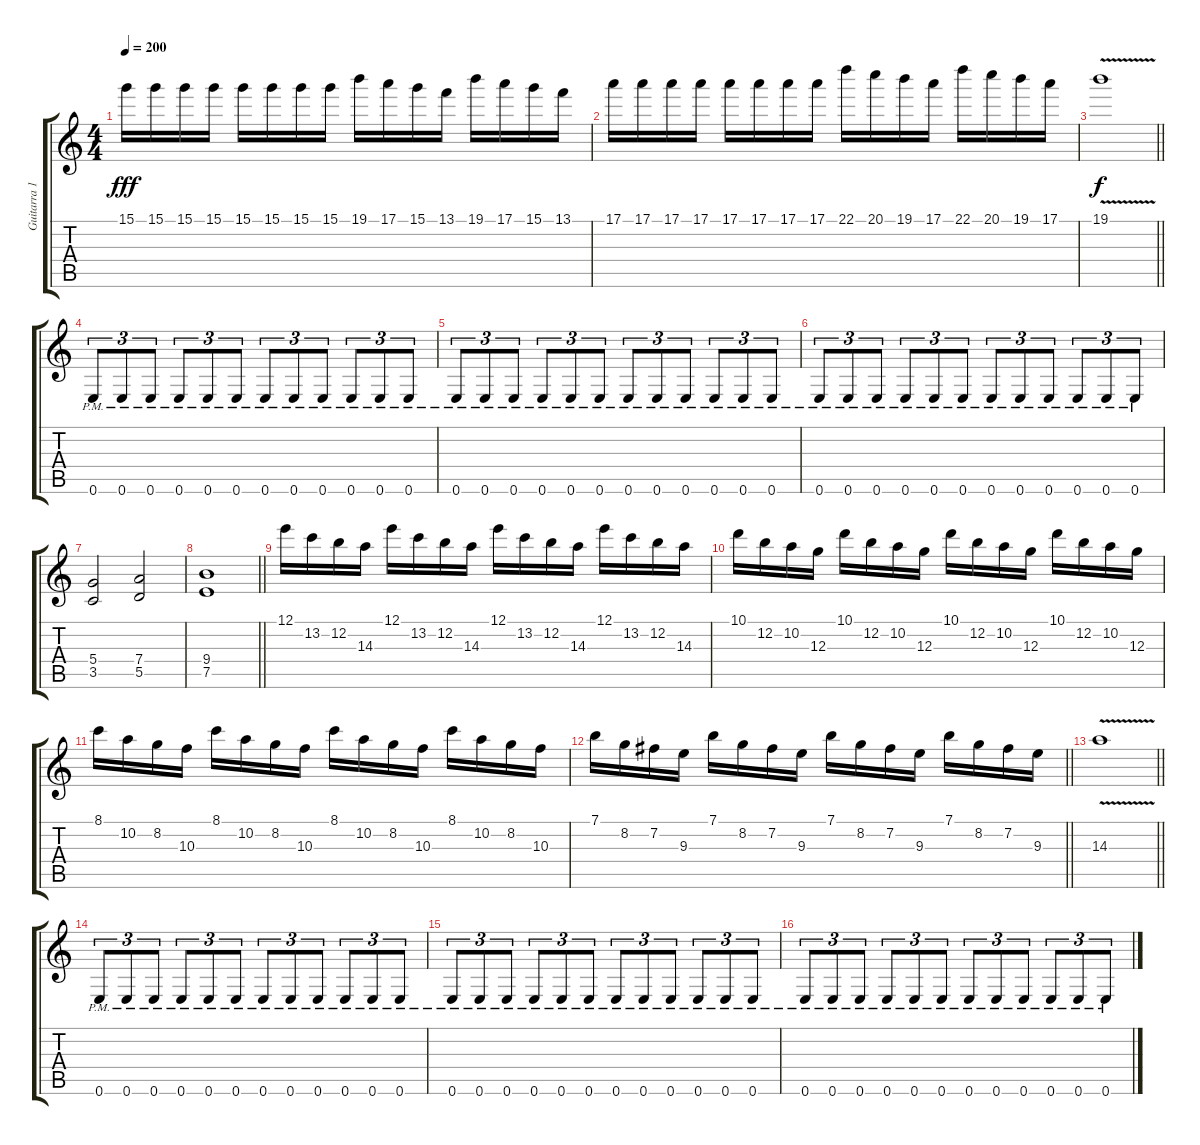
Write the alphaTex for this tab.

\track ("Guitarra 1" "Guitarra 1") {instrument overdrivenguitar}
\staff {score tabs}
\tuning (E4 B3 G3 D3 A2 E2) {hide}
\ts (4 4)
\tempo 200
\clef g2
\ks c
15.1.16{dy fff} 15.1.16 15.1.16 15.1.16 15.1.16 15.1.16 15.1.16 15.1.16 19.1.16 17.1.16 15.1.16 13.1.16 19.1.16 17.1.16 15.1.16 13.1.16 |
17.1.16 17.1.16 17.1.16 17.1.16 17.1.16 17.1.16 17.1.16 17.1.16 22.1.16 20.1.16 19.1.16 17.1.16 22.1.16 20.1.16 19.1.16 17.1.16 |
\barLineRight lightlight
19.1{v}.1{dy f} |
0.6{pm}.8{tu (3 2)} 0.6{pm}.8{tu (3 2) volume 8} 0.6{pm}.8{tu (3 2)} 0.6{pm}.8{tu (3 2)} 0.6{pm}.8{tu (3 2)} 0.6{pm}.8{tu (3 2)} 0.6{pm}.8{tu (3 2)} 0.6{pm}.8{tu (3 2)} 0.6{pm}.8{tu (3 2)} 0.6{pm}.8{tu (3 2)} 0.6{pm}.8{tu (3 2)} 0.6{pm}.8{tu (3 2)} |
0.6{pm}.8{tu (3 2)} 0.6{pm}.8{tu (3 2)} 0.6{pm}.8{tu (3 2)} 0.6{pm}.8{tu (3 2)} 0.6{pm}.8{tu (3 2)} 0.6{pm}.8{tu (3 2)} 0.6{pm}.8{tu (3 2)} 0.6{pm}.8{tu (3 2)} 0.6{pm}.8{tu (3 2)} 0.6{pm}.8{tu (3 2)} 0.6{pm}.8{tu (3 2)} 0.6{pm}.8{tu (3 2)} |
0.6{pm}.8{tu (3 2)} 0.6{pm}.8{tu (3 2)} 0.6{pm}.8{tu (3 2)} 0.6{pm}.8{tu (3 2)} 0.6{pm}.8{tu (3 2)} 0.6{pm}.8{tu (3 2)} 0.6{pm}.8{tu (3 2)} 0.6{pm}.8{tu (3 2)} 0.6{pm}.8{tu (3 2)} 0.6{pm}.8{tu (3 2)} 0.6{pm}.8{tu (3 2)} 0.6{pm}.8{tu (3 2)} |
(5.4 3.5).2 (7.4 5.5).2 |
\barLineRight lightlight
(9.4 7.5).1 |
12.1.16 13.2.16{volume 6} 12.2.16 14.3.16 12.1.16 13.2.16 12.2.16 14.3.16 12.1.16 13.2.16 12.2.16 14.3.16 12.1.16 13.2.16 12.2.16 14.3.16 |
10.1.16 12.2.16 10.2.16 12.3.16 10.1.16 12.2.16 10.2.16 12.3.16 10.1.16 12.2.16 10.2.16 12.3.16 10.1.16 12.2.16 10.2.16 12.3.16 |
8.1.16{volume 6} 10.2.16 8.2.16 10.3.16 8.1.16 10.2.16 8.2.16 10.3.16 8.1.16 10.2.16 8.2.16 10.3.16 8.1.16 10.2.16 8.2.16 10.3.16 |
\barLineRight lightlight
7.1.16 8.2.16 7.2.16 9.3.16 7.1.16 8.2.16 7.2.16 9.3.16 7.1.16 8.2.16 7.2.16 9.3.16 7.1.16 8.2.16 7.2.16 9.3.16 |
\barLineRight lightlight
14.3{v}.1 |
0.6{pm}.8{tu (3 2)} 0.6{pm}.8{tu (3 2)} 0.6{pm}.8{tu (3 2)} 0.6{pm}.8{tu (3 2)} 0.6{pm}.8{tu (3 2)} 0.6{pm}.8{tu (3 2)} 0.6{pm}.8{tu (3 2)} 0.6{pm}.8{tu (3 2)} 0.6{pm}.8{tu (3 2)} 0.6{pm}.8{tu (3 2)} 0.6{pm}.8{tu (3 2)} 0.6{pm}.8{tu (3 2)} |
0.6{pm}.8{tu (3 2)} 0.6{pm}.8{tu (3 2) volume 4} 0.6{pm}.8{tu (3 2)} 0.6{pm}.8{tu (3 2)} 0.6{pm}.8{tu (3 2)} 0.6{pm}.8{tu (3 2)} 0.6{pm}.8{tu (3 2)} 0.6{pm}.8{tu (3 2)} 0.6{pm}.8{tu (3 2)} 0.6{pm}.8{tu (3 2)} 0.6{pm}.8{tu (3 2)} 0.6{pm}.8{tu (3 2)} |
0.6{pm}.8{tu (3 2)} 0.6{pm}.8{tu (3 2)} 0.6{pm}.8{tu (3 2)} 0.6{pm}.8{tu (3 2)} 0.6{pm}.8{tu (3 2)} 0.6{pm}.8{tu (3 2)} 0.6{pm}.8{tu (3 2)} 0.6{pm}.8{tu (3 2)} 0.6{pm}.8{tu (3 2)} 0.6{pm}.8{tu (3 2)} 0.6{pm}.8{tu (3 2)} 0.6{pm}.8{tu (3 2)}
